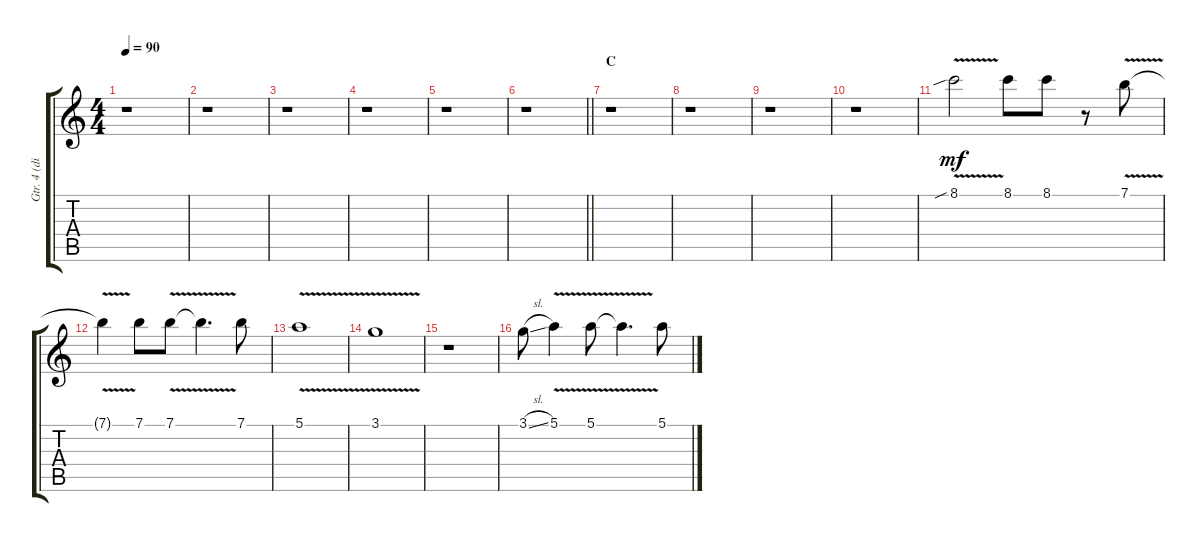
\track ("Gtr. 4 (dist.)" "Gtr. 4 (di") {instrument distortionguitar}
\staff {score tabs}
\tuning (E4 B3 G3 D3 A2 E2) {hide}
\ts (4 4)
\tempo 90
\clef g2
\ks c
r.1{dy mf} |
r.1 |
r.1 |
r.1 |
r.1 |
\barLineRight lightlight
r.1 |
\section ("" "C")
r.1 |
r.1 |
r.1 |
r.1 |
8.1{v sib}.2 8.1.8 8.1.8 r.8 7.1{v}.8 |
7.1{t}.4 7.1.8 7.1{v}.8 7.1{t}.4{d} 7.1.8 |
5.1{v}.1 |
3.1{v}.1 |
r.1 |
3.1{sl}.8 5.1{v}.4 5.1{v}.8 5.1{t}.4{d} 5.1.8
